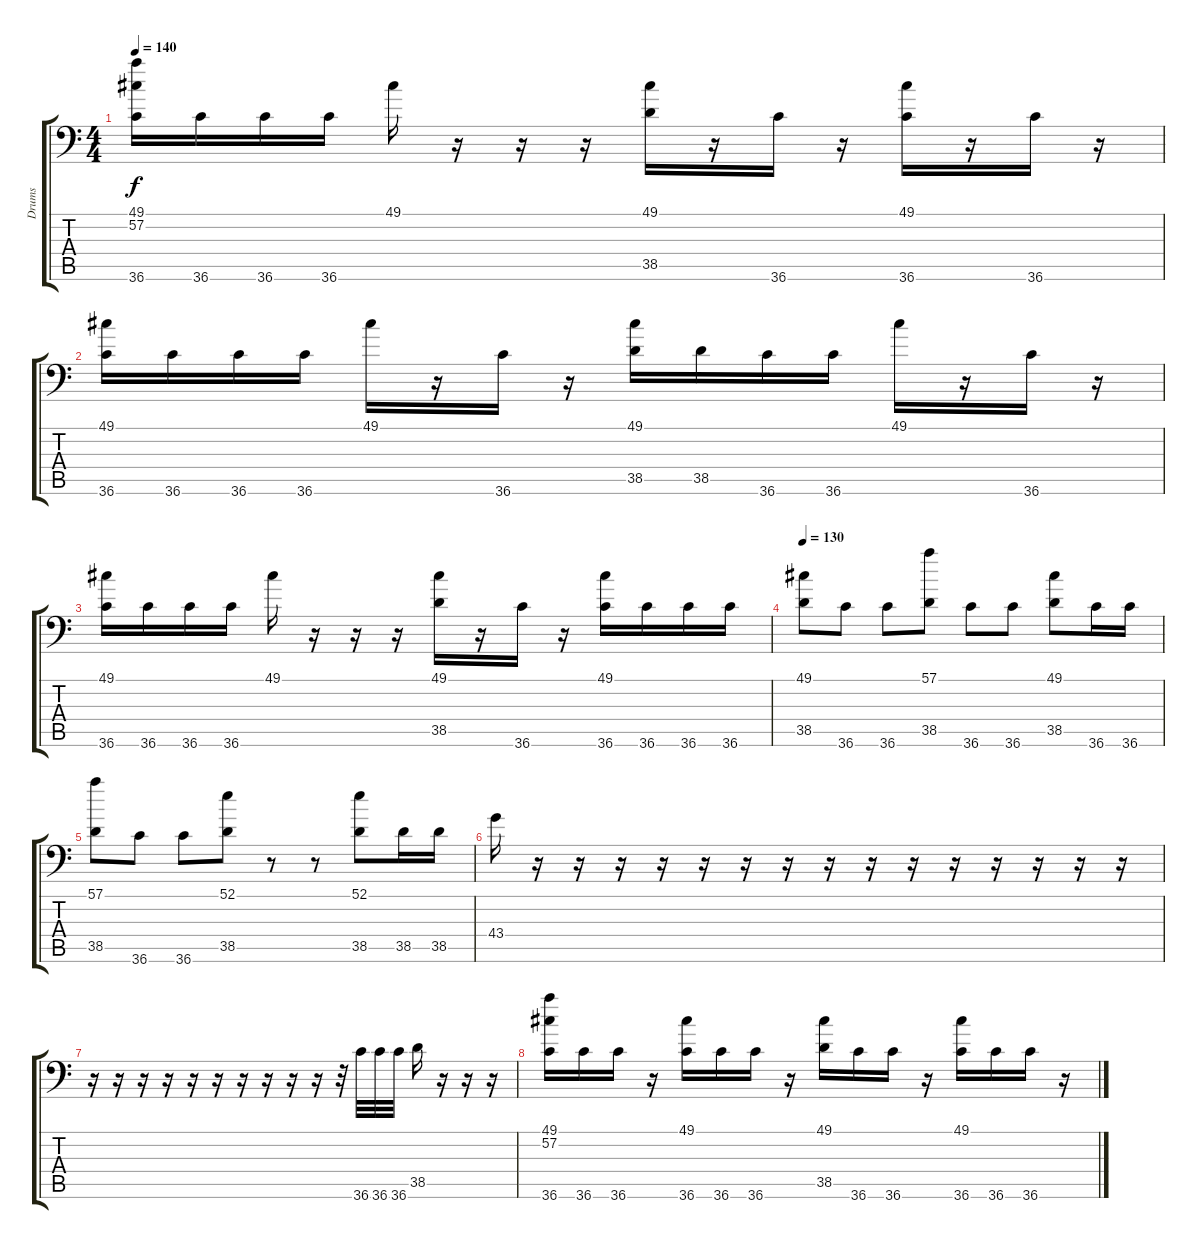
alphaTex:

\track ("Drums" "Drums") {instrument acousticgrandpiano}
\staff {score tabs}
\tuning (C-1 C-1 C-1 C-1 C-1 C-1) {hide}
\ts (4 4)
\tempo 140
\clef f4
\ks c
(49.1 57.2 36.6).16{dy f} 36.6.16 36.6.16 36.6.16 49.1.16 r.16 r.16 r.16 (49.1 38.5).16 r.16 36.6.16 r.16 (49.1 36.6).16 r.16 36.6.16 r.16 |
(49.1 36.6).16 36.6.16 36.6.16 36.6.16 49.1.16 r.16 36.6.16 r.16 (49.1 38.5).16 38.5.16 36.6.16 36.6.16 49.1.16 r.16 36.6.16 r.16 |
(49.1 36.6).16 36.6.16 36.6.16 36.6.16 49.1.16 r.16 r.16 r.16 (49.1 38.5).16 r.16 36.6.16 r.16 (49.1 36.6).16 36.6.16 36.6.16 36.6.16 |
\tempo 130
(49.1 38.5).8 36.6.8 36.6.8 (57.1 38.5).8 36.6.8 36.6.8 (49.1 38.5).8 36.6.16 36.6.16 |
(57.1 38.5).8 36.6.8 36.6.8 (52.1 38.5).8 r.8 r.8 (52.1 38.5).8 38.5.16 38.5.16 |
43.4.16 r.16 r.16 r.16 r.16 r.16 r.16 r.16 r.16 r.16 r.16 r.16 r.16 r.16 r.16 r.16 |
r.16 r.16 r.16 r.16 r.16 r.16 r.16 r.16 r.16 r.16 r.32 36.6.32 36.6.32 36.6.32 38.5.16 r.16 r.16 r.16 |
(49.1 57.2 36.6).16 36.6.16 36.6.16 r.16 (49.1 36.6).16 36.6.16 36.6.16 r.16 (49.1 38.5).16 36.6.16 36.6.16 r.16 (49.1 36.6).16 36.6.16 36.6.16 r.16
